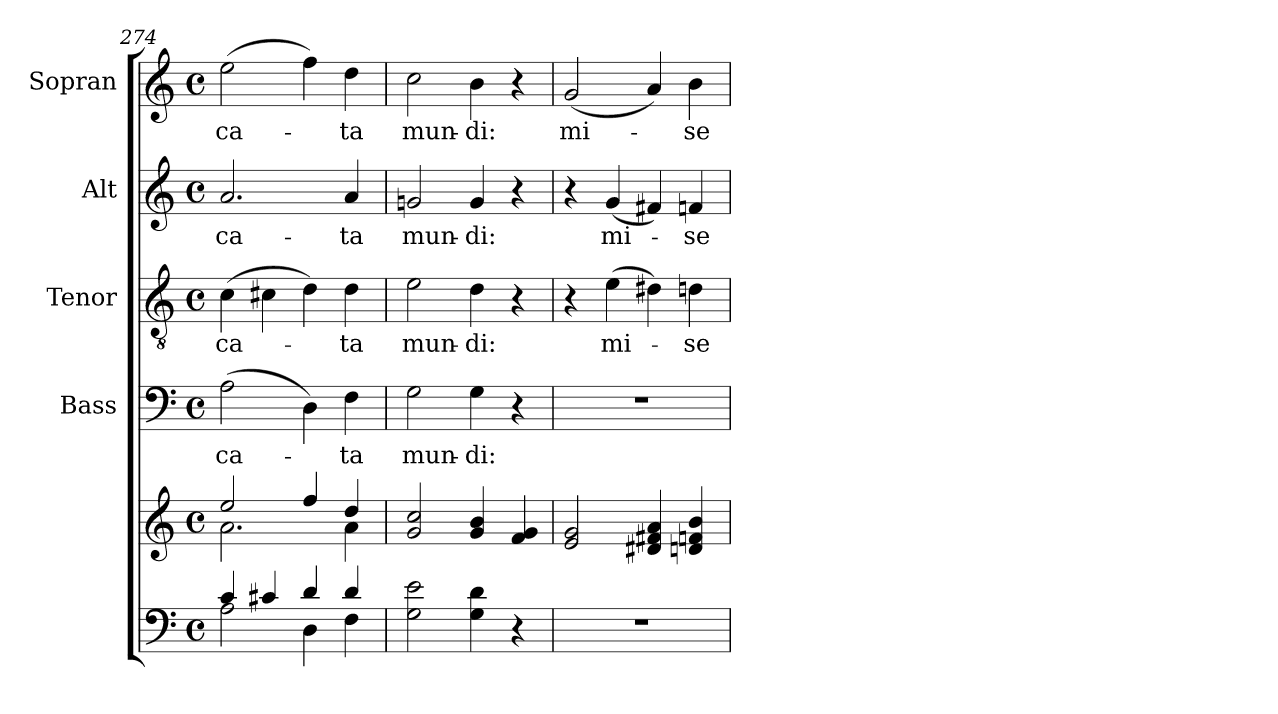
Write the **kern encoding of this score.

**kern	**kern	**kern	**text	**kern	**text	**kern	**text	**kern	**text
*part5	*part5	*part4	*part4	*part3	*part3	*part2	*part2	*part1	*part1
*staff6	*staff5	*staff4	*staff4	*staff3	*staff3	*staff2	*staff2	*staff1	*staff1
*	*	*I"Bass	*	*I"Tenor	*	*I"Alt	*	*I"Sopran	*
*	*	*I'B.	*	*I'T.	*	*I'A.	*	*I'S.	*
*clefF4	*clefG2	*clefF4	*	*clefGv2	*	*clefG2	*	*clefG2	*
*k[]	*k[]	*k[]	*	*k[]	*	*k[]	*	*k[]	*
*C:	*C:	*C:	*	*C:	*	*C:	*	*C:	*
*M4/4	*M4/4	*M4/4	*	*M4/4	*	*M4/4	*	*M4/4	*
*met(c)	*met(c)	*met(c)	*	*met(c)	*	*met(c)	*	*met(c)	*
=274	=274	=274	=274	=274	=274	=274	=274	=274	=274
*^	*^	*	*	*	*	*	*	*	*
!	!	!	!	!	!LO:LY:b	!	!LO:LY:b	!	!LO:LY:b	!	!LO:LY:b
4c/	2A\	2ee/	2.a\	(>2A\	-ca-	(>4c\	-ca-	2.a/	-ca-	(>2ee\	-ca-
4c#X/	.	.	.	.	.	4c#X\	.	.	.	.	.
4d/	4D\	4ff/	.	4D\)	.	4d\)	.	.	.	4ff\)	.
!	!	!	!	!	!LO:LY:b	!	!LO:LY:b	!	!LO:LY:b	!	!LO:LY:b
4d/	4F\	4dd/	4a\	4F\	-ta	4d\	-ta	4a/	-ta	4dd\	-ta
=275	=275	=275	=275	=275	=275	=275	=275	=275	=275	=275	=275
!	!	!	!	!	!LO:LY:b	!	!LO:LY:b	!	!LO:LY:b	!	!LO:LY:b
*v	*v	*	*	*	*	*	*	*	*	*	*
*	*v	*v	*	*	*	*	*	*	*	*
2G\ 2e\	2g/ 2cc/	2G\	mun-	2e\	mun-	2gn/	mun-	2cc\	mun-
!	!	!	!LO:LY:b	!	!LO:LY:b	!	!LO:LY:b	!	!LO:LY:b
4G\ 4d\	4g/ 4b/	4G\	-di:	4d\	-di:	4g/	-di:	4b\	-di:
4r	4f/ 4g/	4r	.	4r	.	4r	.	4r	.
!!LO:LB:g=z
=276	=276	=276	=276	=276	=276	=276	=276	=276	=276
!	!	!	!	!	!	!	!	!	!LO:LY:b
1r	2e/ 2g/	1r	.	4r	.	4r	.	(<2g/	mi-
!	!	!	!	!	!LO:LY:b	!	!LO:LY:b	!	!
.	.	.	.	(>4e\	mi-	(<4g/	mi-	.	.
.	4d#X/ 4f#X/ 4a/	.	.	4d#X\)	.	4f#X/)	.	4a/)	.
!	!	!	!	!	!LO:LY:b	!	!LO:LY:b	!	!LO:LY:b
.	4dn/ 4fn/ 4b/	.	.	4dn\	-se-	4fn/	-se-	4b\	-se-
=	=	=	=	=	=	=	=	=	=
*-	*-	*-	*-	*-	*-	*-	*-	*-	*-
